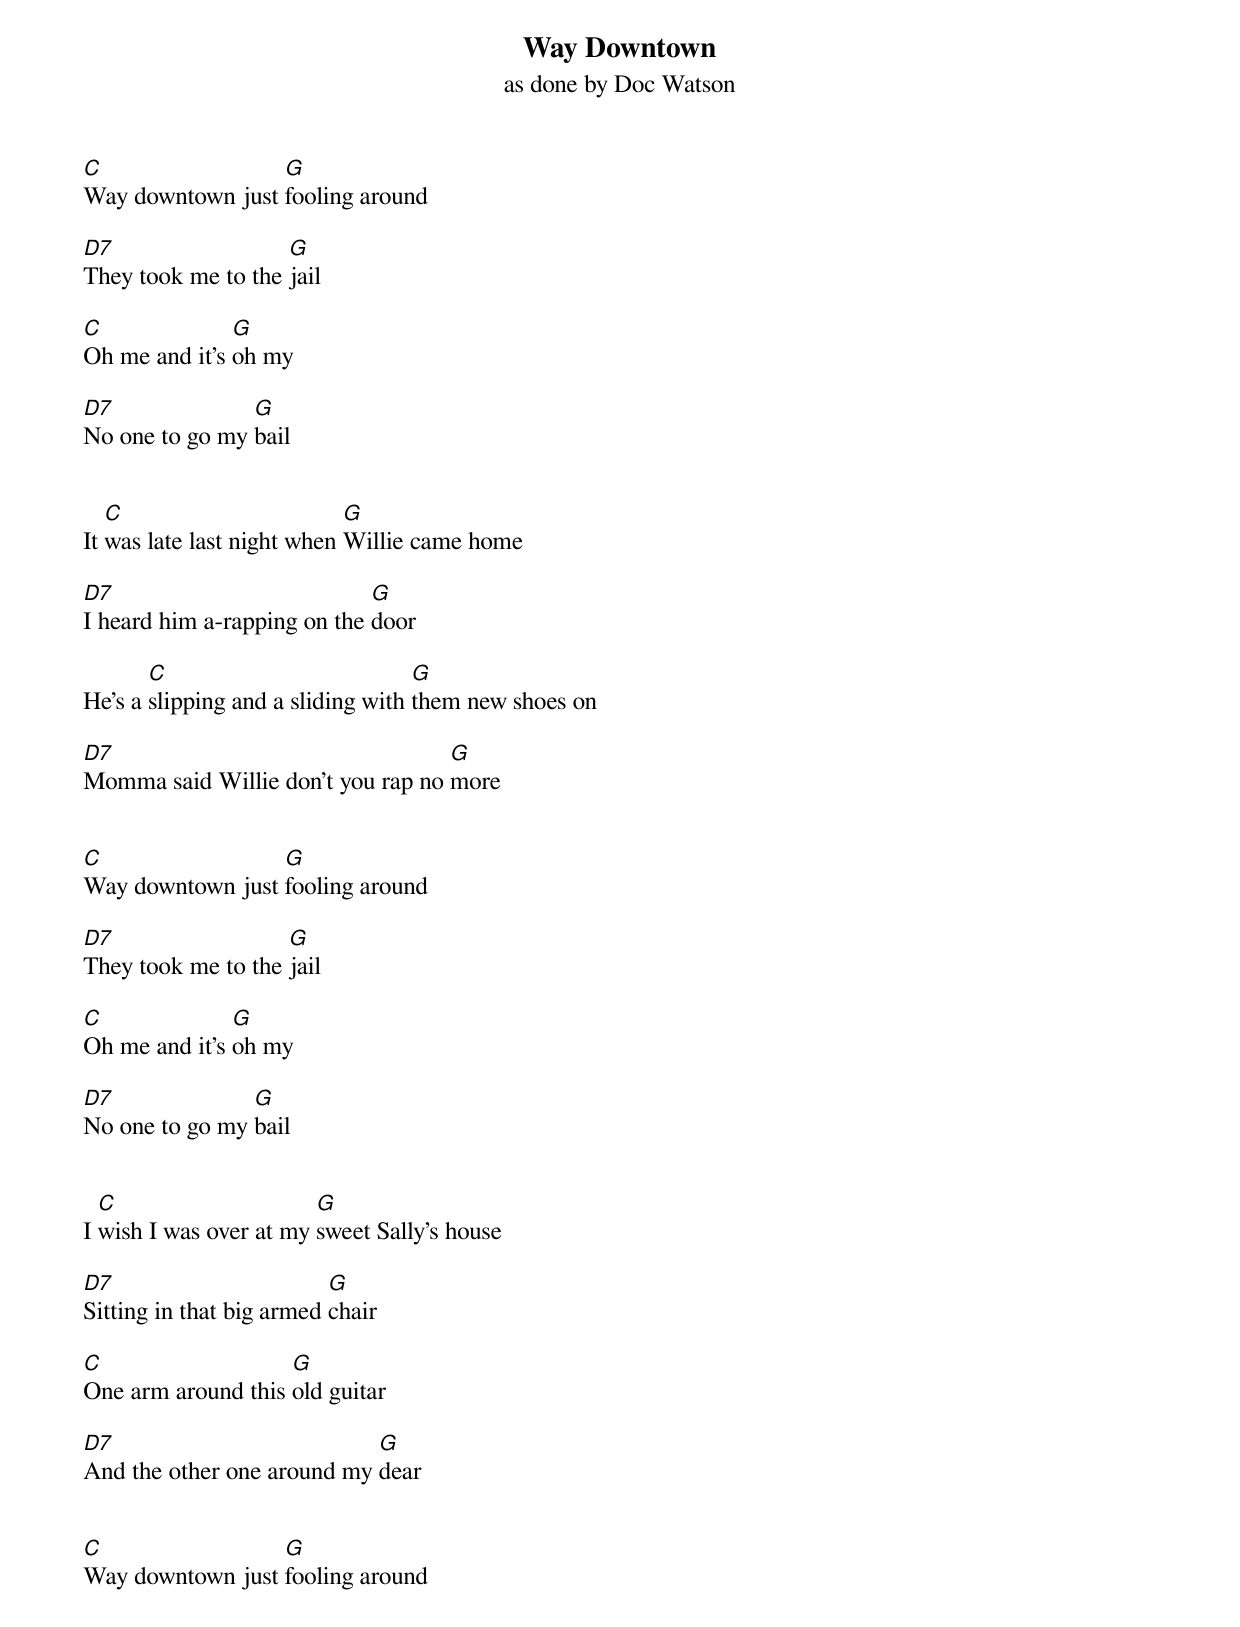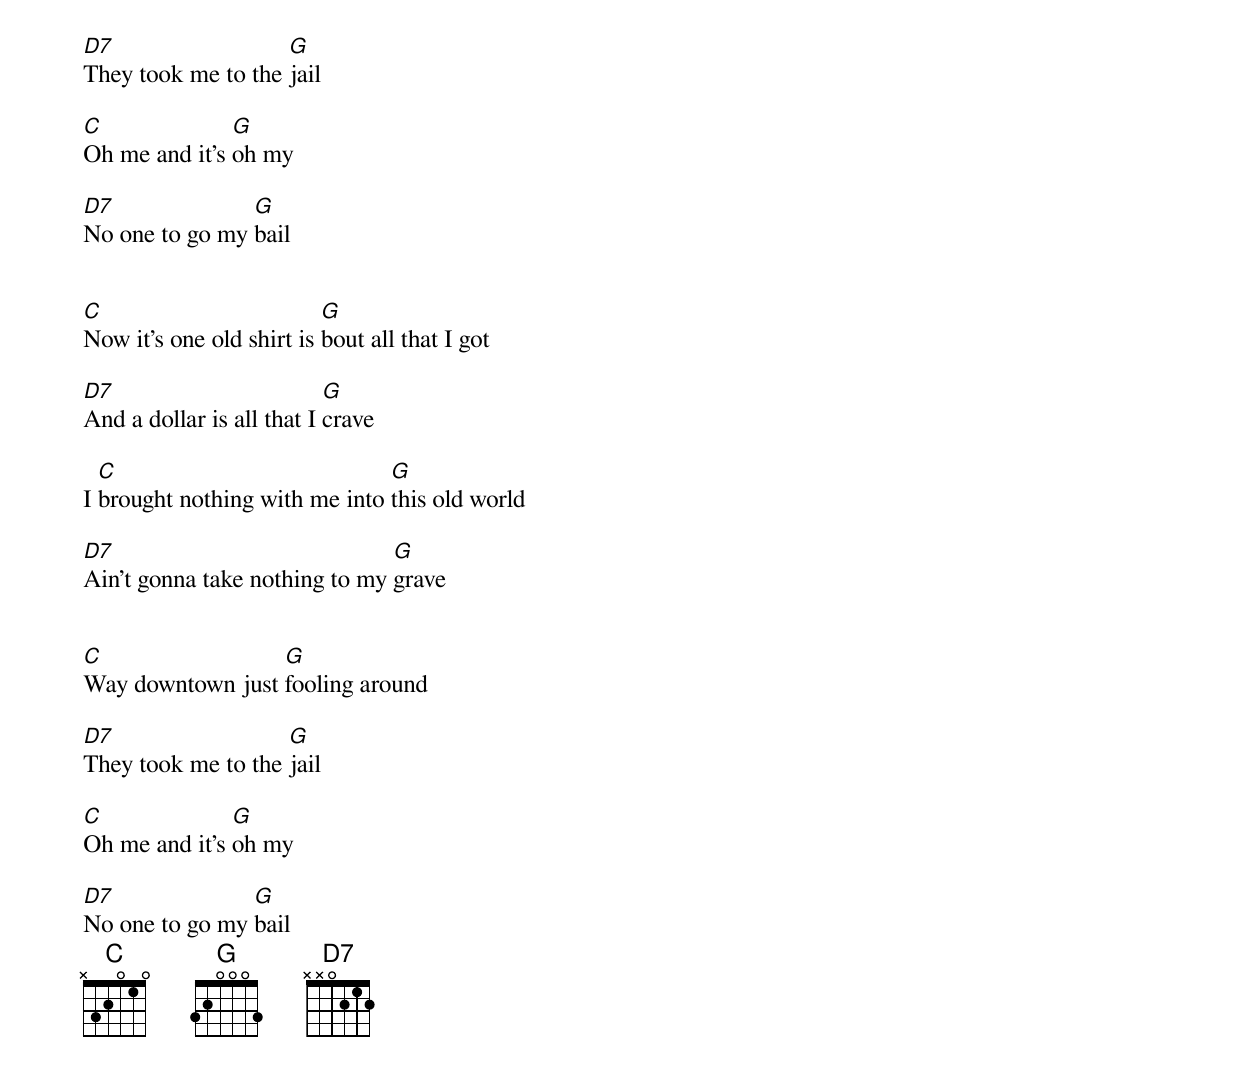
{title: Way Downtown}
{subtitle: as done by Doc Watson}
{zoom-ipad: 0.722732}

[C]Way downtown just [G]fooling around

[D7]They took me to the [G]jail

[C]Oh me and it's [G]oh my

[D7]No one to go my [G]bail


It [C]was late last night when [G]Willie came home

[D7]I heard him a-rapping on the [G]door

He's a [C]slipping and a sliding with [G]them new shoes on

[D7]Momma said Willie don't you rap no [G]more


[C]Way downtown just [G]fooling around

[D7]They took me to the [G]jail

[C]Oh me and it's [G]oh my

[D7]No one to go my [G]bail


I [C]wish I was over at my [G]sweet Sally's house

[D7]Sitting in that big armed [G]chair

[C]One arm around this [G]old guitar

[D7]And the other one around my [G]dear


[C]Way downtown just [G]fooling around

[D7]They took me to the [G]jail

[C]Oh me and it's [G]oh my

[D7]No one to go my [G]bail


[C]Now it’s one old shirt is [G]bout all that I got

[D7]And a dollar is all that I [G]crave

I [C]brought nothing with me into [G]this old world

[D7]Ain't gonna take nothing to my [G]grave


[C]Way downtown just [G]fooling around

[D7]They took me to the [G]jail

[C]Oh me and it's [G]oh my

[D7]No one to go my [G]bail
